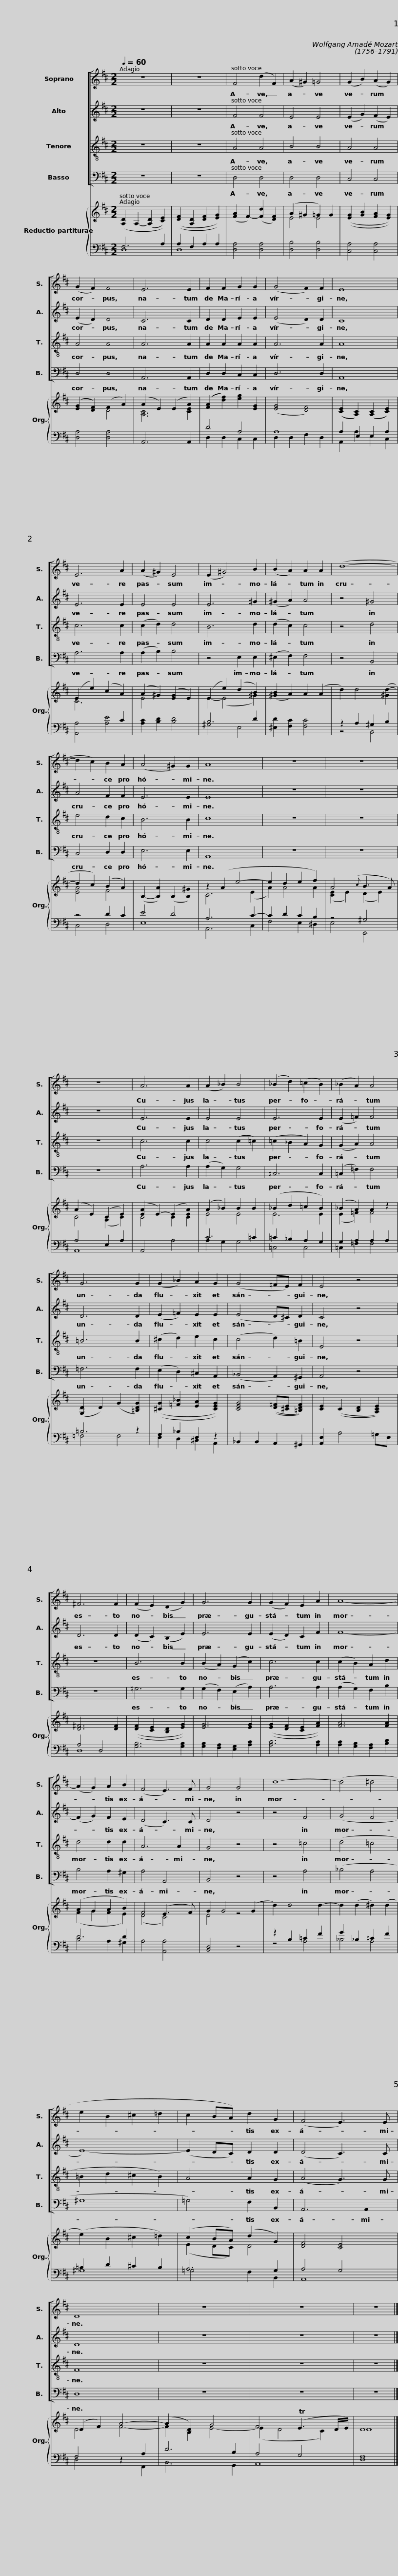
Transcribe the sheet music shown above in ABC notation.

X:1
%%score [ 1 2 3 4 ] { ( 5 8 ) | ( 6 7 ) }
L:1/8
Q:1/4=60
M:2/2
I:linebreak $
K:D
V:1 treble
V:2 treble
V:3 treble-8 transpose=-12
V:4 bass
V:5 treble
V:8 treble
V:6 bass
V:7 bass
V:1
 z8 | z8 | F4 (d2 F2) | (A2 ^G2) =G4 | (G2 B2) (A2 G2) | %5
 (G2 F2) F4 | E6 E2 |$ F2 F2 G2 G2 | (G4 F2) F2 | E8 | %10
 E6 A2 | (A2 ^G2) E4 | (E2 ^G4) B2 | (B2 A2) A2 A2 | (d8- |$ %15
 d2 c2) B2 A2 | (A4 ^G2) G2 | A8 | z8 | z8 | %20
 z8 | A6 A2 | (A2 _B2) B4 |$ (_B2 d2) (=c2 B2) | (_B2 A2) A4 | %25
 G6 G2 | (G2 _B2) A2 G2 | (G4 =FE) F2 | E4 z4 | ^F6 F2 |$ %30
 (F2 E2) (D2 G2) | G6 G2 | (G2 F2) E2 A2 | A8- | (A2 G2) A2 B2 | %35
 (F4 E3) F | G4 G4 | d8- |$ (d4 ^d4 | e2 B2 ^c2 =d2 | %40
 c2 BA) d2 G2 | (F4 E3) E | D8 | z8 | z8 | %45
 z8 |] %46
V:2
 z8 | z8 | F4 F4 | E4 E4 | (E2 G2) (F2 E2) | %5
 (E2 D2) D4 | C6 C2 |$ D2 D2 E2 E2 | (E4 D2) D2 | C8 | %10
 E6 E2 | E4 E4 | E6 ^G2 | (^G2 A2) A4 | z4 ^G4 |$ %15
 A4 F2 F2 | E6 E2 | E8 | z8 | z8 | %20
 z8 | E6 E2 | E4 E4 |$ E6 E2 | (E2 =F2) F4 | %25
 D6 D2 | (E2 =F2) E2 E2 | (E4 D^C) D2 | C4 z4 | D6 D2 |$ %30
 (D2 C2) (B,2 E2) | E6 E2 | (E2 D2) C2 F2 | F8- | (F2 G2) F2 E2 | %35
 (D4 C3) C | D4 z4 | z4 F4 |$ (G4 F4 | E8-) | %40
 (E2 DC) D2 D2 | (D4 C3) C | D8 | z8 | z8 | %45
 z8 |] %46
V:3
 z8 | z8 | A4 A4 | B4 B4 | A4 A4 | %5
 A4 A4 | A6 A2 |$ A2 A2 A2 A2 | A6 A2 | A8 | %10
 c6 c2 | (c2 d2) d4 | B6 d2 | (d2 c2) c4 | z4 d4 |$ %15
 e4 d2 c2 | B6 B2 | c8 | z8 | z8 | %20
 z8 | c6 c2 | c4 (c2 =c2) |$ (=c2 _B2 A2) G2 | (G2 A2) A4 | %25
 =B6 B2 | (^c2 d2) e2 c2 | (c4 d2) =B2 | E4 z4 | z8 |$ %30
 B6 B2 | (B2 A2) (G2 c2) | c6 c2 | (c2 B2) A2 d2 | d4 d2 d2 | %35
 A6 A2 | G4 z4 | z4 =c4 |$ (d4 =c4 | =B2 d2 ^c2 B2) | %40
 A4 A2 G2 | (A4 G3) G | F8 | z8 | z8 | %45
 z8 |] %46
V:4
 z8 | z8 | D,4 D,4 | D,4 D,4 | C,4 C,4 | %5
 D,4 D,4 | A,,6 A,,2 |$ D,2 D,2 C,2 C,2 | D,6 D,2 | A,,8 | %10
 A,6 A,2 | (A,2 B,2) B,4 | z4 E,2 E,2 | (^E,2 F,2) F,4 | z4 B,,4 |$ %15
 C,4 D,2 D,2 | E,6 E,2 | A,,8 | z8 | z8 | %20
 z8 | A,6 A,2 | (A,2 G,2) G,4 |$ =C,6 C,2 | (=C,2 =F,2) F,4 | %25
 =F,6 F,2 | (E,2 D,2) ^C,2 A,,2 | (_B,,4 A,,2) ^G,,2 | A,,4 z4 | z8 |$ %30
 =G,6 G,2 | (G,2 F,2) (E,2 A,2) | A,6 A,2 | (A,2 G,2) F,2 B,2 | B,4 A,2 ^G,2 | %35
 A,4 A,,4 | B,,4 z4 | z4 A,4 |$ (_B,4 A,4 | ^G,8 | %40
 =G,4) F,2 B,,2 | A,,6 A,,2 | D,8 | z8 | z8 | %45
 z8 |] %46
V:5
 ([A,D]2 A,2- ([A,D]2 [CE]2)) | (([DF]2 [A,D]2 [DF]2 [EG]2)) | ([FA]2 F2-) ([Fd]2 [DF]2) | (A2 ^G2 =G2) G2 | (([EG]2 [GB]2 [FA]2 [EG]2)) | %5
 (([EG]2 [DF]2)) (F2 A2) | (A2 E2) (E2 A2) |$ (([FA]2 [df]2)) [eg]2 [EG]2 | ([EG]4 [DF]4) | (([CE]2 [A,C]2)) (([A,C]2 [CE]2)) | %10
 (E2 e2) (c2 A2) | (A2 ^G2) ([EG]2 E2) | (E2 e2) (d2 B2) | ([^GB]2 A2) A2 (A2 | d2) d4 ([^Gd-]2 |$ %15
 d2 c2) (B2 A2) | (B,2- [B,A]2) (B,2 [B,^G]2) | z2 (A2 e4- | e2 d2 e2 f2) | A4({c} B3 A) | %20
 (A2 E2) (C2 E2) | ([EA]2 E2-) (E2 [EA]2) | (A2 _B2) B2 B2 |$ (_B2 d2 =c2 B2) | (_B2 A2) A2 z2 | %25
 ([G,D]2 D2) (G2 [=B,DG]2) | (([^CG]2 [=F_B]2 [EA]2 [CEG]2)) | [CEG]4 (([D=F][^CE] [=B,DF]2)) | [CE]2 ((C2 [B,D]2 [A,CE]2)) | [D^F]6 [DF]2 |$ %30
 (([DF]2 [CE]2 [B,D]2 [EG]2)) | [EG]6 [EG]2 | (([EG]2 [DF]2 [CE]2 [FA]2)) | [FA]6 [FA]2 | (A2 G2 A2 B2) | %35
 F4 (E3 F) | G2 G4 (G2 | d2) d4 d2- |$ d2 (d2 ^d2) (d2 | (e2) B2 ^c2 =d2) | %40
 (c2 BA) (d2 G2) | [DF]4 [CE]4 | (D2 F2) A4- | (A2 D2) G4 | F4 (TE3 D/E/) | %45
 D8 |] %46
V:6
 F,6 A,2 | A,2 F,2 A,2 A,2 | [D,A,]4 [D,A,]4 | [D,B,]4 [D,B,]4 | [C,A,]4 [C,A,]4 | %5
 [D,A,]4 [D,A,]4 | A,,6 A,,2 |$ D4 A,4 | A,8 | A,2 E,2 E,2 A,2 | %10
 [A,,A,]4 [A,E]4 | [A,C]2 [B,D]2 [B,D]4 | B,6 D2 | [^E,D]2 [F,C]2 [F,C]4 | z2 A,2 ^G,2 B,2 |$ %15
 z4 D2 C2 | E4 D4 | A,6 C2- | C2 D2 C2 B,2 | z4 ^G,4 | %20
 A,4 E,2 A,2 | A,,4 A,4 | C6 =C2 |$ =C2 _B,2 A,2 G,2 | G,2 A,2 A,2 A,2 | %25
 =B,6 z2 | G,2 _B,2 E,2 z2 | _B,,2 B,,2 A,,2 ^G,,2 | [A,,E,]2 A,4 =G,E, | A,4 D,4 |$ %30
 [G,B,]6 [G,B,]2 | [G,B,]2 [F,A,]2 [E,G,]2 [A,C]2 | [A,C]6 [A,C]2 | [A,C]2 [G,B,]2 [F,A,]2 [B,D]2 | D6 D2 | %35
 A,4 [A,,A,]4 | [B,,D,]4 z4 | z2 B,2 =C2 F2 |$ G2 _B,2 =C2 F2 | =B,2 D2 ^C2 B,2 | %40
 A,6 G,2 | A,4 G,4 | F,4 z2 A,2 | D6 B,2 | A,4 G,4 | %45
 F,8 |] %46
V:7
 D,8 | D,8 | x8 | x8 | x8 | %5
 x8 | x8 |$ D,2 D,2 C,2 C,2 | D,2 D,2 F,2 D,2 | A,,2 A,2 E,2 C,2 | %10
 x8 | x8 | ^G,4 E,4 | x8 | z4 B,,4 |$ %15
 C,4 D,4 | E,8 | A,,6 C,2 | F,4 E,2 ^D,2 | E,4 E,,4 | %20
 A,,8 | x8 | A,2 G,2 G,4 |$ =C,4 C,4 | =C,2 =F,2 F,4 | %25
 =F,4 F,4 | E,2 D,2 ^C,2 A,,2 | x8 | x8 | D,8 |$ %30
 x8 | x8 | x8 | x8 | B,4 A,2 ^G,2 | %35
 x8 | x8 | z4 A,4 |$ _B,4 A,4 | ^G,8 | %40
 =G,4 F,2 B,,2 | A,,8 | D,4 x2 F,,2 | B,,6 G,,2 | A,,8 | %45
 D,8 |] %46
V:8
 x8 | x8 | x8 | E4 E4 | x8 | %5
 x4 D4 | [A,C]6 [CE]2 |$ x8 | x8 | x8 | %10
 C6[I:staff +1] C2 |[I:staff -1] E4 x4 | E2- (E4 ^G2) | x8 | x8 |$ %15
 [EA]4 F4 | x8 | C6 (E2 | A2) A4 A2 | ([CE]2 E2) (D2 E2) | %20
 C4 (A,2 C2) | C4 C2 C2 | E4 E4 |$ E6 E2 | (E2 =F2) F4 | %25
 x8 | x8 | x8 | x8 | x8 |$ %30
 x8 | x8 | x8 | x8 | (F2 G2 F2 E2) | %35
 (D4 C4) | D4 z4 | x8 |$ x8 | x8 | %40
 (E2 DC) D4 | x8 | D4 F4- | F2 B,2 E4- | (E2 D4 C2) | %45
 D8 |] %46
